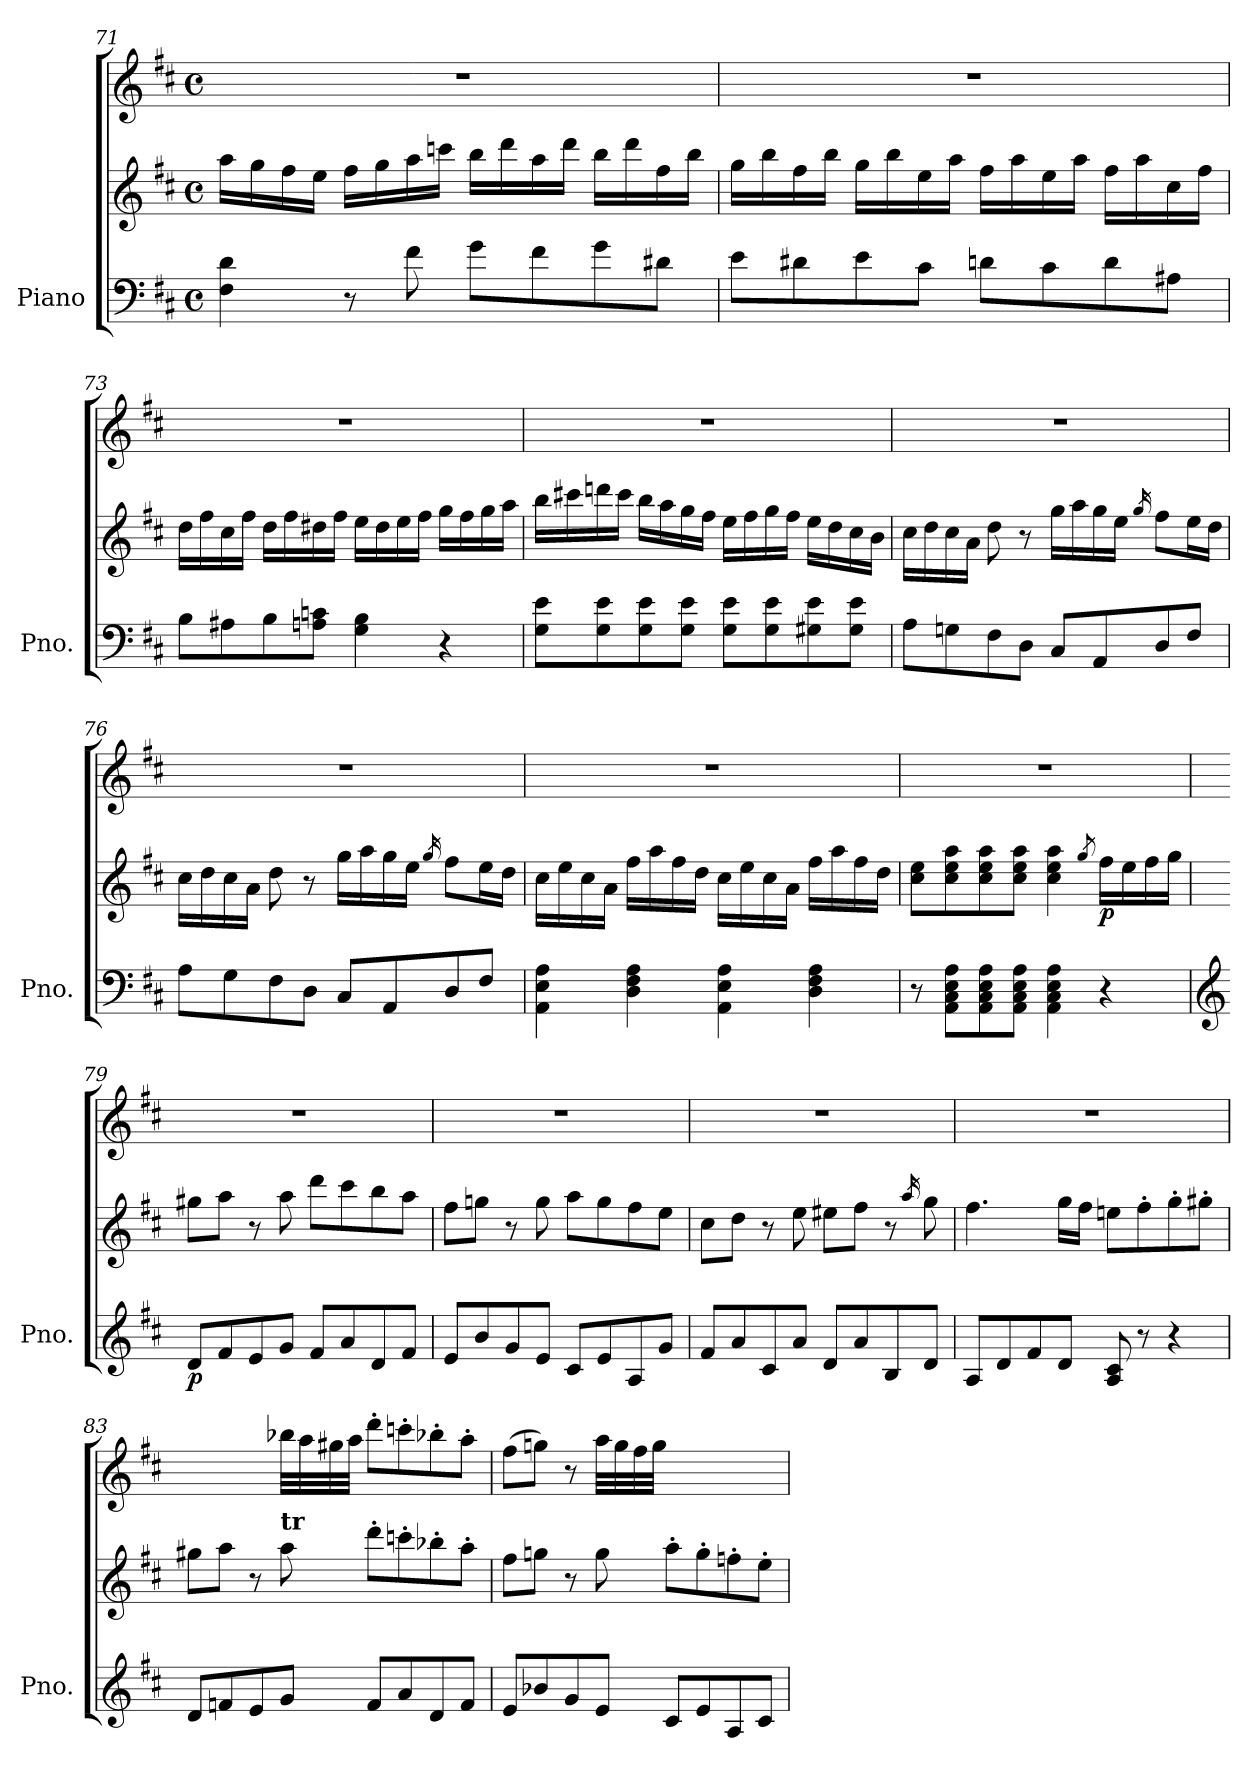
**kern	**kern	**kern	**dynam
*part1	*part1	*part1	*part1
*staff3	*staff2	*staff1	*staff1/2/3
*I"Piano	*	*	*
*I'Pno.	*	*	*
*clefF4	*clefG2	*clefG2	*
*k[f#c#]	*k[f#c#]	*k[f#c#]	*
*M4/4	*M4/4	*M4/4	*
*met(c)	*met(c)	*met(c)	*
=71	=71	=71	=71
4F#\ 4d\	16aa\LL	1r	.
.	16gg\	.	.
.	16ff#\	.	.
.	16ee\JJ	.	.
8r	16ff#\LL	.	.
.	16gg\	.	.
8f#\	16aa\	.	.
.	16cccn\JJ	.	.
8g\L	16bb\LL	.	.
.	16ddd\	.	.
8f#\	16aa\	.	.
.	16ddd\JJ	.	.
8g\	16bb\LL	.	.
.	16ddd\	.	.
8d#X\J	16ff#\	.	.
.	16bb\JJ	.	.
=72	=72	=72	=72
8e\L	16gg\LL	1r	.
.	16bb\	.	.
8d#X\	16ff#\	.	.
.	16bb\JJ	.	.
8e\	16gg\LL	.	.
.	16bb\	.	.
8c#\J	16ee\	.	.
.	16aa\JJ	.	.
8dn\L	16ff#\LL	.	.
.	16aa\	.	.
8c#\	16ee\	.	.
.	16aa\JJ	.	.
8d\	16ff#\LL	.	.
.	16aa\	.	.
8A#X\J	16cc#\	.	.
.	16ff#\JJ	.	.
!!LO:LB:g=z
=73	=73	=73	=73
8B\L	16dd\LL	1r	.
.	16ff#\	.	.
8A#X\	16cc#\	.	.
.	16ff#\JJ	.	.
8B\	16dd\LL	.	.
.	16ff#\	.	.
8An\ 8cn\J	16dd#X\	.	.
.	16ff#\JJ	.	.
4G\ 4B\	16ee\LL	.	.
.	16dd#\	.	.
.	16ee\	.	.
.	16ff#\JJ	.	.
4r	16gg\LL	.	.
.	16ff#\	.	.
.	16gg\	.	.
.	16aa\JJ	.	.
=74	=74	=74	=74
8G\ 8e\L	16bb\LL	1r	.
.	16ccc#X\	.	.
8G\ 8e\	16dddn\	.	.
.	16ccc#\JJ	.	.
8G\ 8e\	16bb\LL	.	.
.	16aa\	.	.
8G\ 8e\J	16gg\	.	.
.	16ff#\JJ	.	.
8G\ 8e\L	16ee\LL	.	.
.	16ff#\	.	.
8G\ 8e\	16gg\	.	.
.	16ff#\JJ	.	.
8G#X\ 8e\	16ee\LL	.	.
.	16dd\	.	.
8G#\ 8e\J	16cc#\	.	.
.	16b\JJ	.	.
=75	=75	=75	=75
8A\L	16cc#\LL	1r	.
.	16dd\	.	.
8Gn\	16cc#\	.	.
.	16a\JJ	.	.
8F#\	8dd\	.	.
8D\J	8r	.	.
8C#/L	16gg\LL	.	.
.	16aa\	.	.
8AA/	16gg\	.	.
.	16ee\JJ	.	.
.	16qgg/	.	.
8D/	8ff#\L	.	.
8F#/J	16ee\L	.	.
.	16dd\JJ	.	.
!!LO:LB:g=z
=76	=76	=76	=76
8A\L	16cc#\LL	1r	.
.	16dd\	.	.
8G\	16cc#\	.	.
.	16a\JJ	.	.
8F#\	8dd\	.	.
8D\J	8r	.	.
8C#/L	16gg\LL	.	.
.	16aa\	.	.
8AA/	16gg\	.	.
.	16ee\JJ	.	.
.	16qgg/	.	.
8D/	8ff#\L	.	.
8F#/J	16ee\L	.	.
.	16dd\JJ	.	.
=77	=77	=77	=77
4AA\ 4E\ 4A\	16cc#\LL	1r	.
.	16ee\	.	.
.	16cc#\	.	.
.	16a\JJ	.	.
4D\ 4F#\ 4A\	16ff#\LL	.	.
.	16aa\	.	.
.	16ff#\	.	.
.	16dd\JJ	.	.
4AA\ 4E\ 4A\	16cc#\LL	.	.
.	16ee\	.	.
.	16cc#\	.	.
.	16a\JJ	.	.
4D\ 4F#\ 4A\	16ff#\LL	.	.
.	16aa\	.	.
.	16ff#\	.	.
.	16dd\JJ	.	.
=78	=78	=78	=78
8r	8cc#\ 8ee\L	1r	.
8AA\ 8C#\ 8E\ 8A\L	8cc#\ 8ee\ 8aa\	.	.
8AA\ 8C#\ 8E\ 8A\	8cc#\ 8ee\ 8aa\	.	.
8AA\ 8C#\ 8E\ 8A\J	8cc#\ 8ee\ 8aa\J	.	.
4AA\ 4C#\ 4E\ 4A\	4cc#\ 4ee\ 4aa\	.	.
.	8qgg/	.	.
!	!	!	!LO:DY:b=2
4r	16ff#\LL	.	p
.	16ee\	.	.
.	16ff#\	.	.
.	16gg\JJ	.	.
!!LO:PB:g=z
=79	=79	=79	=79
*clefG2	*	*	*
!	!	!	!LO:DY:b=3
8d/L	8gg#X\L	1r	p
8f#/	8aa\J	.	.
8e/	8r	.	.
8g/J	8aa\	.	.
8f#/L	8ddd\L	.	.
8a/	8ccc#\	.	.
8d/	8bb\	.	.
8f#/J	8aa\J	.	.
=80	=80	=80	=80
8e/L	8ff#\L	1r	.
8b/	8ggn\J	.	.
8g/	8r	.	.
8e/J	8gg\	.	.
8c#/L	8aa\L	.	.
8e/	8gg\	.	.
8A/	8ff#\	.	.
8g/J	8ee\J	.	.
=81	=81	=81	=81
8f#/L	8cc#\L	1r	.
8a/	8dd\J	.	.
8c#/	8r	.	.
8a/J	8ee\	.	.
8d/L	8ee#X\L	.	.
8a/	8ff#\J	.	.
8B/	8r	.	.
.	16qaa/	.	.
8d/J	8gg\	.	.
=82	=82	=82	=82
8A/L	4.ff#\	1r	.
8d/	.	.	.
8f#/	.	.	.
8d/J	16gg\LL	.	.
.	16ff#\JJ	.	.
8A/ 8c#/	8een\L	.	.
8r	8ff#'\	.	.
4r	8gg'\	.	.
.	8gg#X'\J	.	.
!!LO:LB:g=z
=83	=83	=83	=83
*	*^	*	*
8d/L	8gg#X\L	4.ryy	4ryy	.
8fn/	8aa\J	.	.	.
8e/	8r	.	8ryy	.
!	!LO:TX:a:B:t=tr	!	!	!
8g/J	8aa\	8gg#Xyy 8bb-iyy	32bb-X\LLL	.
.	.	.	32aa\	.
.	.	.	32gg#X\	.
.	.	.	32aa\JJJ	.
8f/L	8ddd'\L	2ryy	8ddd'\L	.
8a/	8cccn'\	.	8cccn'\	.
8d/	8bb-X'\	.	8bb-X'\	.
8f/J	8aa'\J	.	8aa'\J	.
*	*v	*v	*	*
=84	=84	=84	=84
8e/L	8ff#\L	(>8ff#\L	.
8b-X/	8ggn\J	8ggn\J)	.
8g/	8r	8r	.
8e/J	8gg\	32aa\LLL	.
.	.	32gg\	.
.	.	32ff#\	.
.	.	32gg\JJJ	.
8c#/L	8aa'\L	2ryy	.
8e/	8gg'\	.	.
8A/	8ffn'\	.	.
8c#/J	8ee'\J	.	.
=	=	=	=
*-	*-	*-	*-
